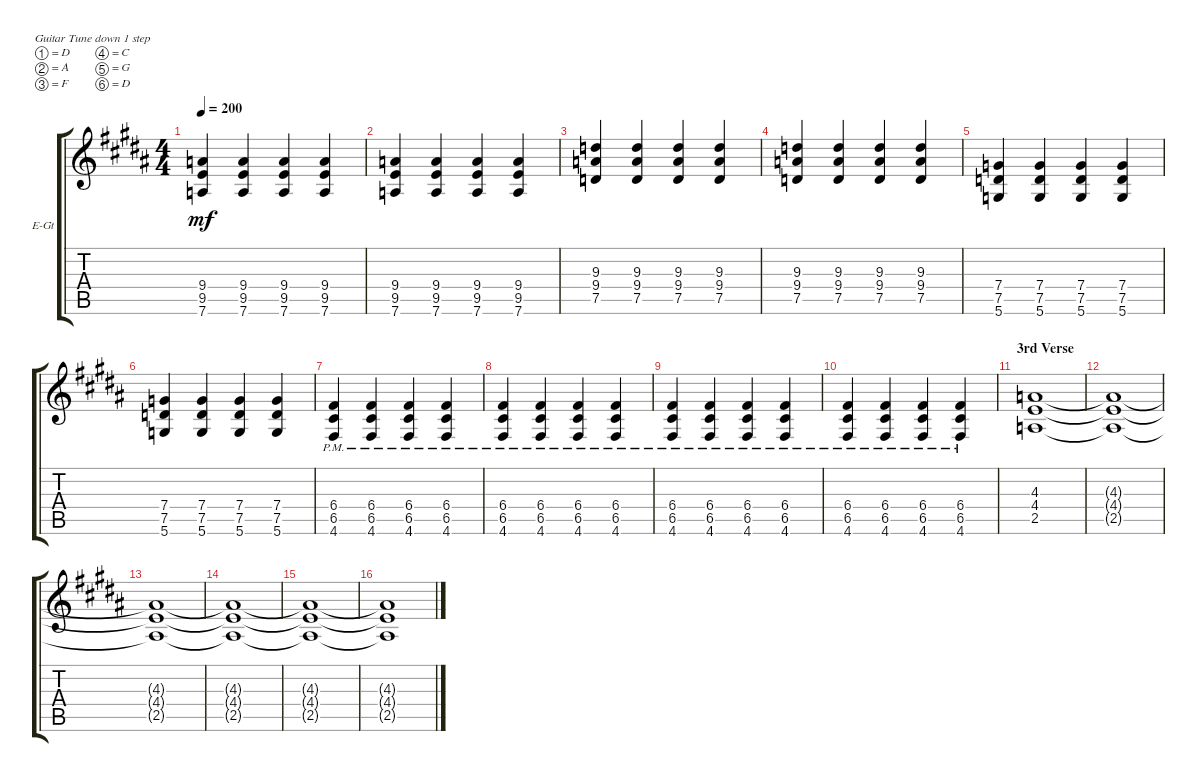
\defaultSystemsLayout 4
\bracketExtendMode groupsimilarinstruments
\firstSystemTrackNameOrientation horizontal
\otherSystemsTrackNameOrientation horizontal
\track ("Rhythm Left" "E-Gt") {instrument distortionguitar}
\staff {score tabs}
\tuning (D4 A3 F3 C3 G2 D2)
\ts (4 4)
\tempo 200
\clef g2
\ks b
(7.6 9.5 9.4).4{dy mf} (7.6 9.5 9.4).4 (7.6 9.5 9.4).4 (7.6 9.5 9.4).4 |
(9.4 9.5 7.6).4 (9.4 9.5 7.6).4 (9.4 9.5 7.6).4 (9.4 9.5 7.6).4 |
(7.5 9.4 9.3).4 (7.5 9.4 9.3).4 (7.5 9.4 9.3).4 (7.5 9.4 9.3).4 |
(9.3 9.4 7.5).4 (9.3 9.4 7.5).4 (9.3 9.4 7.5).4 (9.3 9.4 7.5).4 |
(5.6 7.5 7.4).4 (5.6 7.5 7.4).4 (5.6 7.5 7.4).4 (5.6 7.5 7.4).4 |
(7.4 7.5 5.6).4 (7.4 7.5 5.6).4 (7.4 7.5 5.6).4 (7.4 7.5 5.6).4 |
(6.4{pm} 6.5{pm} 4.6{pm}).4 (6.4{pm} 6.5{pm} 4.6{pm}).4 (6.4{pm} 6.5{pm} 4.6{pm}).4 (6.4{pm} 6.5{pm} 4.6{pm}).4 |
(6.4{pm} 6.5{pm} 4.6{pm}).4 (6.4{pm} 6.5{pm} 4.6{pm}).4 (6.4{pm} 6.5{pm} 4.6{pm}).4 (6.4{pm} 6.5{pm} 4.6{pm}).4 |
(6.4{pm} 6.5{pm} 4.6{pm}).4 (6.4{pm} 6.5{pm} 4.6{pm}).4 (6.4{pm} 6.5{pm} 4.6{pm}).4 (6.4{pm} 6.5{pm} 4.6{pm}).4 |
(6.4{pm} 6.5{pm} 4.6{pm}).4 (6.4{pm} 6.5{pm} 4.6{pm}).4 (6.4{pm} 6.5{pm} 4.6{pm}).4 (6.4{pm} 6.5{pm} 4.6{pm}).4 |
\section ("" "3rd Verse")
(2.5 4.4 4.3).1 |
(2.5{t} 4.4{t} 4.3{t}).1 |
(2.5{t} 4.4{t} 4.3{t}).1 |
(2.5{t} 4.4{t} 4.3{t}).1 |
(2.5{t} 4.4{t} 4.3{t}).1 |
(2.5{t} 4.4{t} 4.3{t}).1
